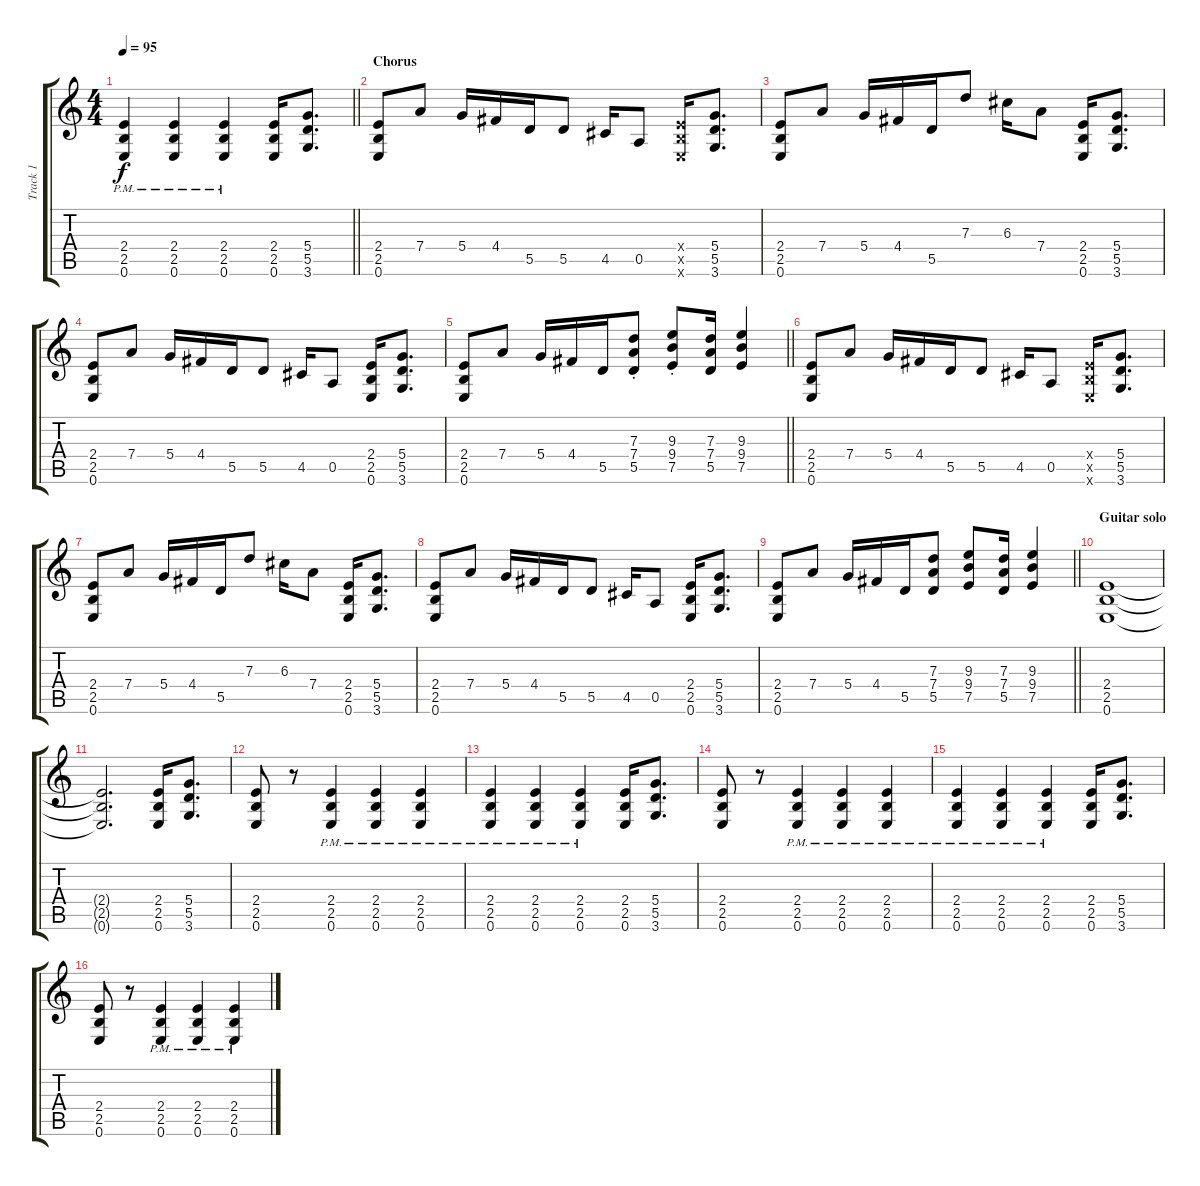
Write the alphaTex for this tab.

\track ("Track 1" "Track 1") {instrument distortionguitar}
\staff {score tabs}
\tuning (E4 B3 G3 D3 A2 E2) {hide}
\ts (4 4)
\tempo 95
\clef g2
\barLineRight lightlight
\ks c
(2.4{pm} 2.5{pm} 0.6{pm}).4{dy f} (2.4{pm} 2.5{pm} 0.6{pm}).4 (2.4{pm} 2.5{pm} 0.6{pm}).4 (2.4 2.5 0.6).16 (5.4 5.5 3.6).8{d} |
\section ("" "Chorus")
(2.4 2.5 0.6).8 7.4.8 5.4.16 4.4.16 5.5.16 5.5.8 4.5.16 0.5.8 (2.4{x} 2.5{x} 0.6{x}).16 (5.4 5.5 3.6).8{d} |
(2.4 2.5 0.6).8 7.4.8 5.4.16 4.4.16 5.5.16 7.3.8 6.3.16 7.4.8 (2.4 2.5 0.6).16 (5.4 5.5 3.6).8{d} |
(2.4 2.5 0.6).8 7.4.8 5.4.16 4.4.16 5.5.16 5.5.8 4.5.16 0.5.8 (2.4 2.5 0.6).16 (5.4 5.5 3.6).8{d} |
\barLineRight lightlight
(2.4 2.5 0.6).8 7.4.8 5.4.16 4.4.16 5.5.16 (7.3{st} 7.4{st} 5.5{st}).8 (9.3{st} 9.4 7.5).8 (7.3 7.4 5.5).16 (9.3 9.4 7.5).4 |
(2.4 2.5 0.6).8 7.4.8 5.4.16 4.4.16 5.5.16 5.5.8 4.5.16 0.5.8 (2.4{x} 2.5{x} 0.6{x}).16 (5.4 5.5 3.6).8{d} |
(2.4 2.5 0.6).8 7.4.8 5.4.16 4.4.16 5.5.16 7.3.8 6.3.16 7.4.8 (2.4 2.5 0.6).16 (5.4 5.5 3.6).8{d} |
(2.4 2.5 0.6).8 7.4.8 5.4.16 4.4.16 5.5.16 5.5.8 4.5.16 0.5.8 (2.4 2.5 0.6).16 (5.4 5.5 3.6).8{d} |
\barLineRight lightlight
(2.4 2.5 0.6).8 7.4.8 5.4.16 4.4.16 5.5.16 (7.3 7.4 5.5).8 (9.3 9.4 7.5).8 (7.3 7.4 5.5).16 (9.3 9.4 7.5).4 |
\section ("" "Guitar solo")
(2.4 2.5 0.6).1 |
(2.4{t} 2.5{t} 0.6{t}).2{d} (2.4 2.5 0.6).16 (5.4 5.5 3.6).8{d} |
(2.4 2.5 0.6).8 r.8 (2.4{pm} 2.5{pm} 0.6{pm}).4 (2.4{pm} 2.5{pm} 0.6{pm}).4 (2.4{pm} 2.5{pm} 0.6{pm}).4 |
(2.4{pm} 2.5{pm} 0.6{pm}).4 (2.4{pm} 2.5{pm} 0.6{pm}).4 (2.4{pm} 2.5{pm} 0.6{pm}).4 (2.4 2.5 0.6).16 (5.4 5.5 3.6).8{d} |
(2.4 2.5 0.6).8 r.8 (2.4{pm} 2.5{pm} 0.6{pm}).4 (2.4{pm} 2.5{pm} 0.6{pm}).4 (2.4{pm} 2.5{pm} 0.6{pm}).4 |
(2.4{pm} 2.5{pm} 0.6{pm}).4 (2.4{pm} 2.5{pm} 0.6{pm}).4 (2.4{pm} 2.5{pm} 0.6{pm}).4 (2.4 2.5 0.6).16 (5.4 5.5 3.6).8{d} |
(2.4 2.5 0.6).8 r.8 (2.4{pm} 2.5{pm} 0.6{pm}).4 (2.4{pm} 2.5{pm} 0.6{pm}).4 (2.4{pm} 2.5{pm} 0.6{pm}).4
